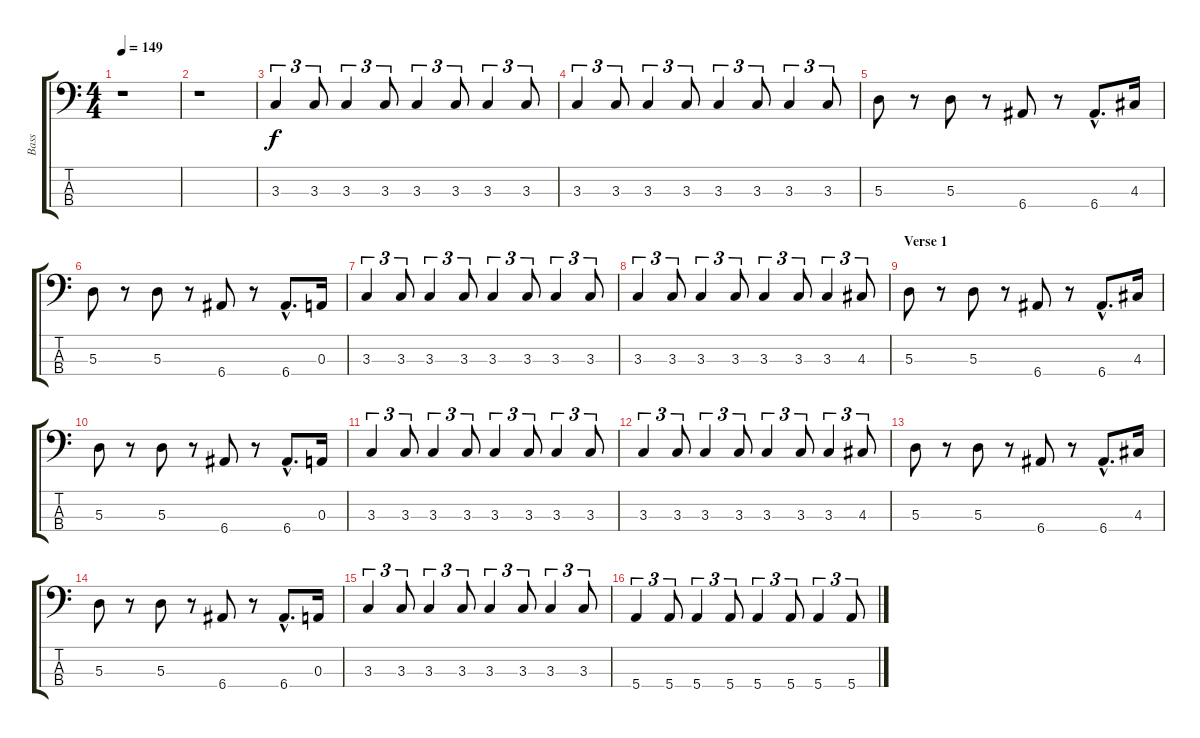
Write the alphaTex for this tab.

\track ("Bass" "Bass") {instrument electricbassfinger}
\staff {score tabs}
\tuning (G2 D2 A1 E1) {hide}
\ts (4 4)
\tempo 149
\clef f4
\ks c
r.1{dy f instrument electricbassfinger} |
r.1 |
3.3.4{tu (3 2)} 3.3.8{tu (3 2)} 3.3.4{tu (3 2)} 3.3.8{tu (3 2)} 3.3.4{tu (3 2)} 3.3.8{tu (3 2)} 3.3.4{tu (3 2)} 3.3.8{tu (3 2)} |
3.3.4{tu (3 2)} 3.3.8{tu (3 2)} 3.3.4{tu (3 2)} 3.3.8{tu (3 2)} 3.3.4{tu (3 2)} 3.3.8{tu (3 2)} 3.3.4{tu (3 2)} 3.3.8{tu (3 2)} |
5.3.8 r.8 5.3.8 r.8 6.4.8 r.8 6.4{hac}.8{d} 4.3.16 |
5.3.8 r.8 5.3.8 r.8 6.4.8 r.8 6.4{hac}.8{d} 0.3.16 |
3.3.4{tu (3 2)} 3.3.8{tu (3 2)} 3.3.4{tu (3 2)} 3.3.8{tu (3 2)} 3.3.4{tu (3 2)} 3.3.8{tu (3 2)} 3.3.4{tu (3 2)} 3.3.8{tu (3 2)} |
3.3.4{tu (3 2)} 3.3.8{tu (3 2)} 3.3.4{tu (3 2)} 3.3.8{tu (3 2)} 3.3.4{tu (3 2)} 3.3.8{tu (3 2)} 3.3.4{tu (3 2)} 4.3.8{tu (3 2)} |
\section ("" "Verse 1")
5.3.8 r.8 5.3.8 r.8 6.4.8 r.8 6.4{hac}.8{d} 4.3.16 |
5.3.8 r.8 5.3.8 r.8 6.4.8 r.8 6.4{hac}.8{d} 0.3.16 |
3.3.4{tu (3 2)} 3.3.8{tu (3 2)} 3.3.4{tu (3 2)} 3.3.8{tu (3 2)} 3.3.4{tu (3 2)} 3.3.8{tu (3 2)} 3.3.4{tu (3 2)} 3.3.8{tu (3 2)} |
3.3.4{tu (3 2)} 3.3.8{tu (3 2)} 3.3.4{tu (3 2)} 3.3.8{tu (3 2)} 3.3.4{tu (3 2)} 3.3.8{tu (3 2)} 3.3.4{tu (3 2)} 4.3.8{tu (3 2)} |
5.3.8 r.8 5.3.8 r.8 6.4.8 r.8 6.4{hac}.8{d} 4.3.16 |
5.3.8 r.8 5.3.8 r.8 6.4.8 r.8 6.4{hac}.8{d} 0.3.16 |
3.3.4{tu (3 2)} 3.3.8{tu (3 2)} 3.3.4{tu (3 2)} 3.3.8{tu (3 2)} 3.3.4{tu (3 2)} 3.3.8{tu (3 2)} 3.3.4{tu (3 2)} 3.3.8{tu (3 2)} |
5.4.4{tu (3 2)} 5.4.8{tu (3 2)} 5.4.4{tu (3 2)} 5.4.8{tu (3 2)} 5.4.4{tu (3 2)} 5.4.8{tu (3 2)} 5.4.4{tu (3 2)} 5.4.8{tu (3 2)}
